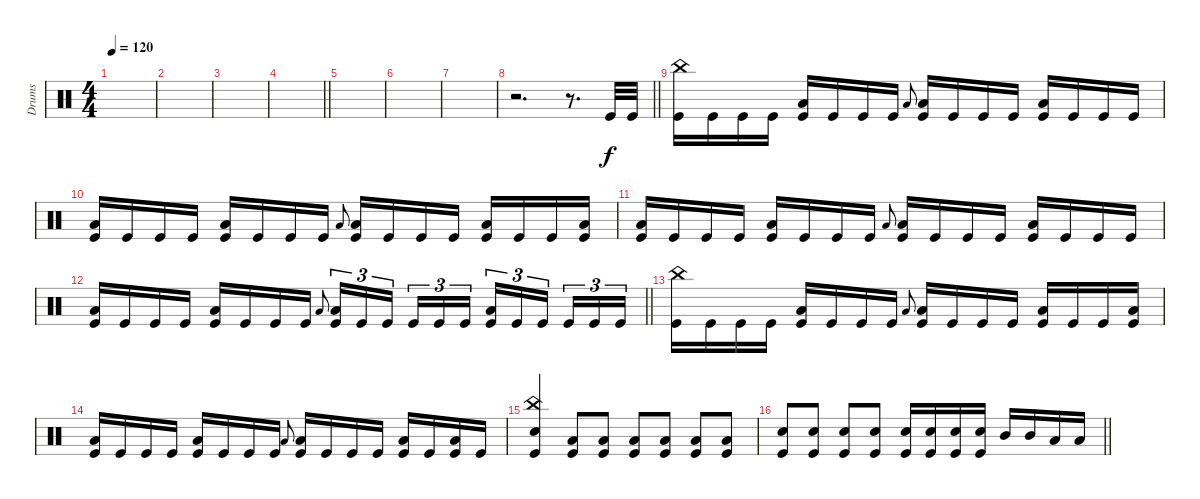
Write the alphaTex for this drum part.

\track ("Drums" "Drums") {instrument percussion}
\staff
\articulation defaults
\ts (4 4)
\tempo 120
\clef neutral
\ks c
|
|
|
\barLineRight lightlight
|
|
|
|
\barLineRight lightlight
r.2{d} r.8{d} "Kick (hit)".32 "Kick (hit)".32 |
("China (hit)" "Kick (hit)").16 "Kick (hit)".16 "Kick (hit)".16 "Kick (hit)".16 ("Low Floor Tom (hit)" "Kick (hit)").16 "Kick (hit)".16 "Kick (hit)".16 "Kick (hit)".16 "Low Floor Tom (hit)".8{gr onbeat} ("Low Floor Tom (hit)" "Kick (hit)").16 "Kick (hit)".16 "Kick (hit)".16 "Kick (hit)".16 ("Low Floor Tom (hit)" "Kick (hit)").16 "Kick (hit)".16 "Kick (hit)".16 "Kick (hit)".16 |
("Low Floor Tom (hit)" "Kick (hit)").16 "Kick (hit)".16 "Kick (hit)".16 "Kick (hit)".16 ("Low Floor Tom (hit)" "Kick (hit)").16 "Kick (hit)".16 "Kick (hit)".16 "Kick (hit)".16 "Low Floor Tom (hit)".8{gr onbeat} ("Low Floor Tom (hit)" "Kick (hit)").16 "Kick (hit)".16 "Kick (hit)".16 "Kick (hit)".16 ("Low Floor Tom (hit)" "Kick (hit)").16 "Kick (hit)".16 "Kick (hit)".16 ("Low Floor Tom (hit)" "Kick (hit)").16 |
("Low Floor Tom (hit)" "Kick (hit)").16 "Kick (hit)".16 "Kick (hit)".16 "Kick (hit)".16 ("Low Floor Tom (hit)" "Kick (hit)").16 "Kick (hit)".16 "Kick (hit)".16 "Kick (hit)".16 "Low Floor Tom (hit)".8{gr onbeat} ("Low Floor Tom (hit)" "Kick (hit)").16 "Kick (hit)".16 "Kick (hit)".16 "Kick (hit)".16 ("Low Floor Tom (hit)" "Kick (hit)").16 "Kick (hit)".16 "Kick (hit)".16 "Kick (hit)".16 |
\barLineRight lightlight
("Low Floor Tom (hit)" "Kick (hit)").16 "Kick (hit)".16 "Kick (hit)".16 "Kick (hit)".16 ("Low Floor Tom (hit)" "Kick (hit)").16 "Kick (hit)".16 "Kick (hit)".16 "Kick (hit)".16 "Low Floor Tom (hit)".8{gr onbeat} ("Low Floor Tom (hit)" "Kick (hit)").16{tu (3 2)} "Kick (hit)".16{tu (3 2)} "Kick (hit)".16{tu (3 2) beam splitsecondary} "Kick (hit)".16{tu (3 2)} "Kick (hit)".16{tu (3 2)} "Kick (hit)".16{tu (3 2)} ("Low Floor Tom (hit)" "Kick (hit)").16{tu (3 2)} "Kick (hit)".16{tu (3 2)} "Kick (hit)".16{tu (3 2) beam splitsecondary} "Kick (hit)".16{tu (3 2)} "Kick (hit)".16{tu (3 2)} "Kick (hit)".16{tu (3 2)} |
("China (hit)" "Kick (hit)").16 "Kick (hit)".16 "Kick (hit)".16 "Kick (hit)".16 ("Low Floor Tom (hit)" "Kick (hit)").16 "Kick (hit)".16 "Kick (hit)".16 "Kick (hit)".16 "Low Floor Tom (hit)".8{gr onbeat} ("Low Floor Tom (hit)" "Kick (hit)").16 "Kick (hit)".16 "Kick (hit)".16 "Kick (hit)".16 ("Low Floor Tom (hit)" "Kick (hit)").16 "Kick (hit)".16 "Kick (hit)".16 ("Low Floor Tom (hit)" "Kick (hit)").16 |
("Low Floor Tom (hit)" "Kick (hit)").16 "Kick (hit)".16 "Kick (hit)".16 "Kick (hit)".16 ("Low Floor Tom (hit)" "Kick (hit)").16 "Kick (hit)".16 "Kick (hit)".16 "Kick (hit)".16 "Low Floor Tom (hit)".8{gr onbeat} ("Low Floor Tom (hit)" "Kick (hit)").16 "Kick (hit)".16 "Kick (hit)".16 "Kick (hit)".16 ("Low Floor Tom (hit)" "Kick (hit)").16 "Kick (hit)".16 ("Low Floor Tom (hit)" "Kick (hit)").16 "Kick (hit)".16 |
("China (hit)" "Electric Snare (hit)" "Kick (hit)").4 ("Low Floor Tom (hit)" "Kick (hit)").8{volume 9} ("Low Floor Tom (hit)" "Kick (hit)").8{volume 15} ("Low Floor Tom (hit)" "Kick (hit)").8 ("Low Floor Tom (hit)" "Kick (hit)").8 ("Low Floor Tom (hit)" "Kick (hit)").8 ("Low Floor Tom (hit)" "Kick (hit)").8 |
\barLineRight lightlight
("Electric Snare (hit)" "Kick (hit)").8 ("Electric Snare (hit)" "Kick (hit)").8 ("Electric Snare (hit)" "Kick (hit)").8 ("Electric Snare (hit)" "Kick (hit)").8 ("Electric Snare (hit)" "Kick (hit)").16 ("Electric Snare (hit)" "Kick (hit)").16 ("Electric Snare (hit)" "Kick (hit)").16 ("Electric Snare (hit)" "Kick (hit)").16 "Mid Tom (hit)".16 "Mid Tom (hit)".16 "Low Tom (hit)".16 "Low Tom (hit)".16
